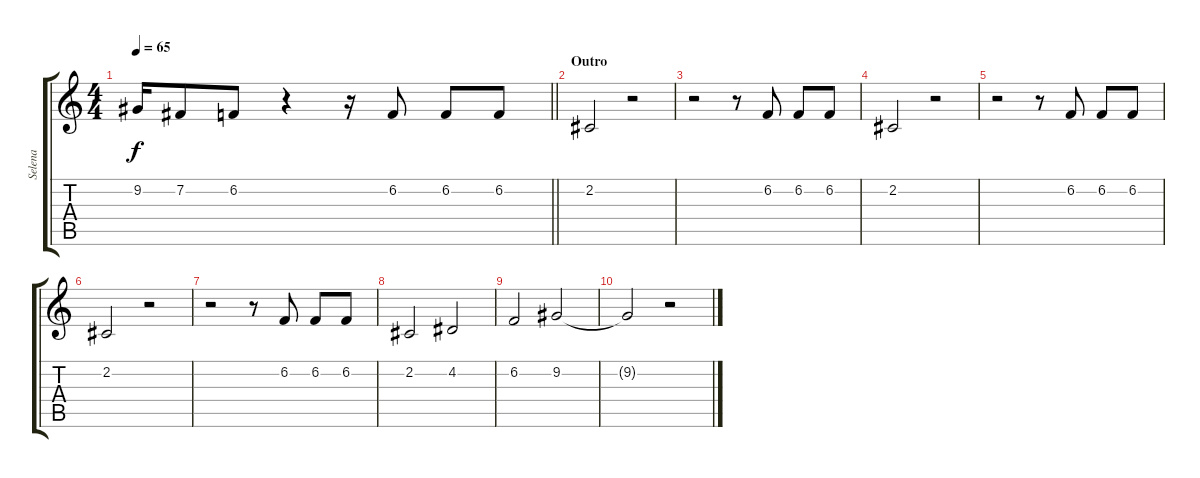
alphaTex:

\track ("Selena" "Selena") {instrument flute}
\staff {score tabs}
\tuning (E4 B3 G3 D3 A2 E2) {hide}
\ts (4 4)
\tempo 65
\clef g2
\barLineRight lightlight
\ks c
9.2{t}.16{dy f} 7.2.8 6.2.8 r.4 r.16 6.2.8 6.2.8 6.2.8 |
\section ("" "Outro")
2.2.2 r.2 |
r.2 r.8 6.2.8 6.2.8 6.2.8 |
2.2.2 r.2 |
r.2 r.8 6.2.8 6.2.8 6.2.8 |
2.2.2 r.2 |
r.2 r.8 6.2.8 6.2.8 6.2.8 |
2.2.2 4.2.2 |
6.2.2 9.2.2 |
9.2{t}.2 r.2
